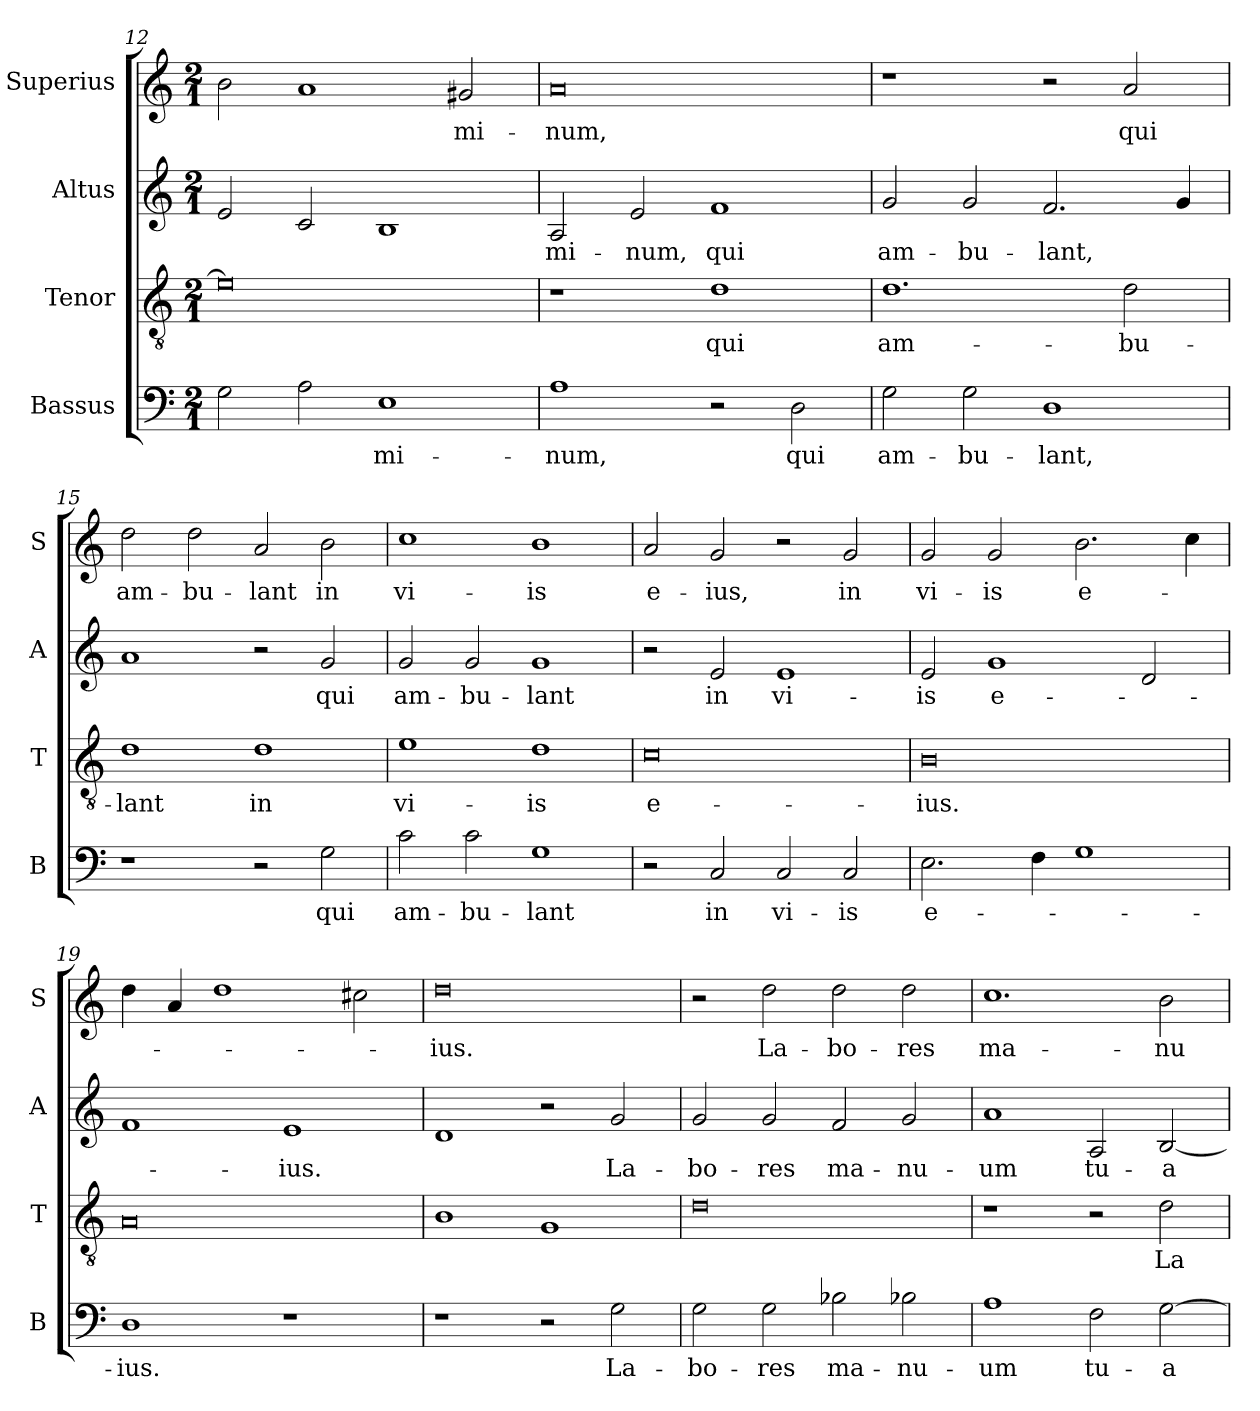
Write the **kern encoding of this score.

**kern	**text	**kern	**text	**kern	**text	**kern	**text
*part4	*part4	*part3	*part3	*part2	*part2	*part1	*part1
*staff4	*staff4	*staff3	*staff3	*staff2	*staff2	*staff1	*staff1
*I"Bassus	*	*I"Tenor	*	*I"Altus	*	*I"Superius	*
*I'B	*	*I'T	*	*I'A	*	*I'S	*
*clefF4	*	*clefGv2	*	*clefG2	*	*clefG2	*
*k[]	*	*k[]	*	*k[]	*	*k[]	*
*C:	*	*C:	*	*C:	*	*C:	*
*M2/1	*	*M2/1	*	*M2/1	*	*M2/1	*
=12	=12	=12	=12	=12	=12	=12	=12
2G	.	0e]	.	2e	.	2b	.
2A	.	.	.	2c	.	1a	.
1E	-mi-	.	.	1B	.	.	.
.	.	.	.	.	.	2g#X	-mi-
=13	=13	=13	=13	=13	=13	=13	=13
1A	-num,	1r	.	2A	-mi-	0a	-num,
.	.	.	.	2e	-num,	.	.
2r	.	1d	qui	1f	qui	.	.
2D	qui	.	.	.	.	.	.
=14	=14	=14	=14	=14	=14	=14	=14
2G	am-	1.d	am-	2g	am-	1r	.
2G	-bu-	.	.	2g	-bu-	.	.
1D	-lant,	.	.	2.f	-lant,	2r	.
.	.	2d	-bu-	.	.	2a	qui
.	.	.	.	4g	.	.	.
=15	=15	=15	=15	=15	=15	=15	=15
1r	.	1d	-lant	1a	.	2dd	am-
.	.	.	.	.	.	2dd	-bu-
2r	.	1d	in	2r	.	2a	-lant
2G	qui	.	.	2g	qui	2b	in
=16	=16	=16	=16	=16	=16	=16	=16
2c	am-	1e	vi-	2g	am-	1cc	vi-
2c	-bu-	.	.	2g	-bu-	.	.
1G	-lant	1d	-is	1g	-lant	1b	-is
=17	=17	=17	=17	=17	=17	=17	=17
2r	.	0c	e-	2r	.	2a	e-
2C	in	.	.	2e	in	2g	-ius,
2C	vi-	.	.	1e	vi-	2r	.
2C	-is	.	.	.	.	2g	in
=18	=18	=18	=18	=18	=18	=18	=18
2.E	e-	0B	-ius.	2e	-is	2g	vi-
.	.	.	.	1g	e-	2g	-is
4F	.	.	.	.	.	.	.
1G	.	.	.	.	.	2.b	e-
.	.	.	.	2d	.	.	.
.	.	.	.	.	.	4cc	.
=19	=19	=19	=19	=19	=19	=19	=19
1D	-ius.	0A	.	1f	.	4dd	.
.	.	.	.	.	.	4a	.
.	.	.	.	.	.	1dd	.
1r	.	.	.	1e	-ius.	.	.
.	.	.	.	.	.	2cc#X	.
=20	=20	=20	=20	=20	=20	=20	=20
1r	.	1B	.	1d	.	0dd	-ius.
2r	.	1G	.	2r	.	.	.
2G	La-	.	.	2g	La-	.	.
=21	=21	=21	=21	=21	=21	=21	=21
2G	-bo-	0d	.	2g	-bo-	2r	.
2G	-res	.	.	2g	-res	2dd	La-
2B-X	ma-	.	.	2f	ma-	2dd	-bo-
2B-X	-nu-	.	.	2g	-nu-	2dd	-res
=22	=22	=22	=22	=22	=22	=22	=22
1A	-um	1r	.	1a	-um	1.cc	ma-
2F	tu-	2r	.	2A	tu-	.	.
[2G	-a-	2d	La-	[2B	-a-	2b	-nu-
=	=	=	=	=	=	=	=
*-	*-	*-	*-	*-	*-	*-	*-
